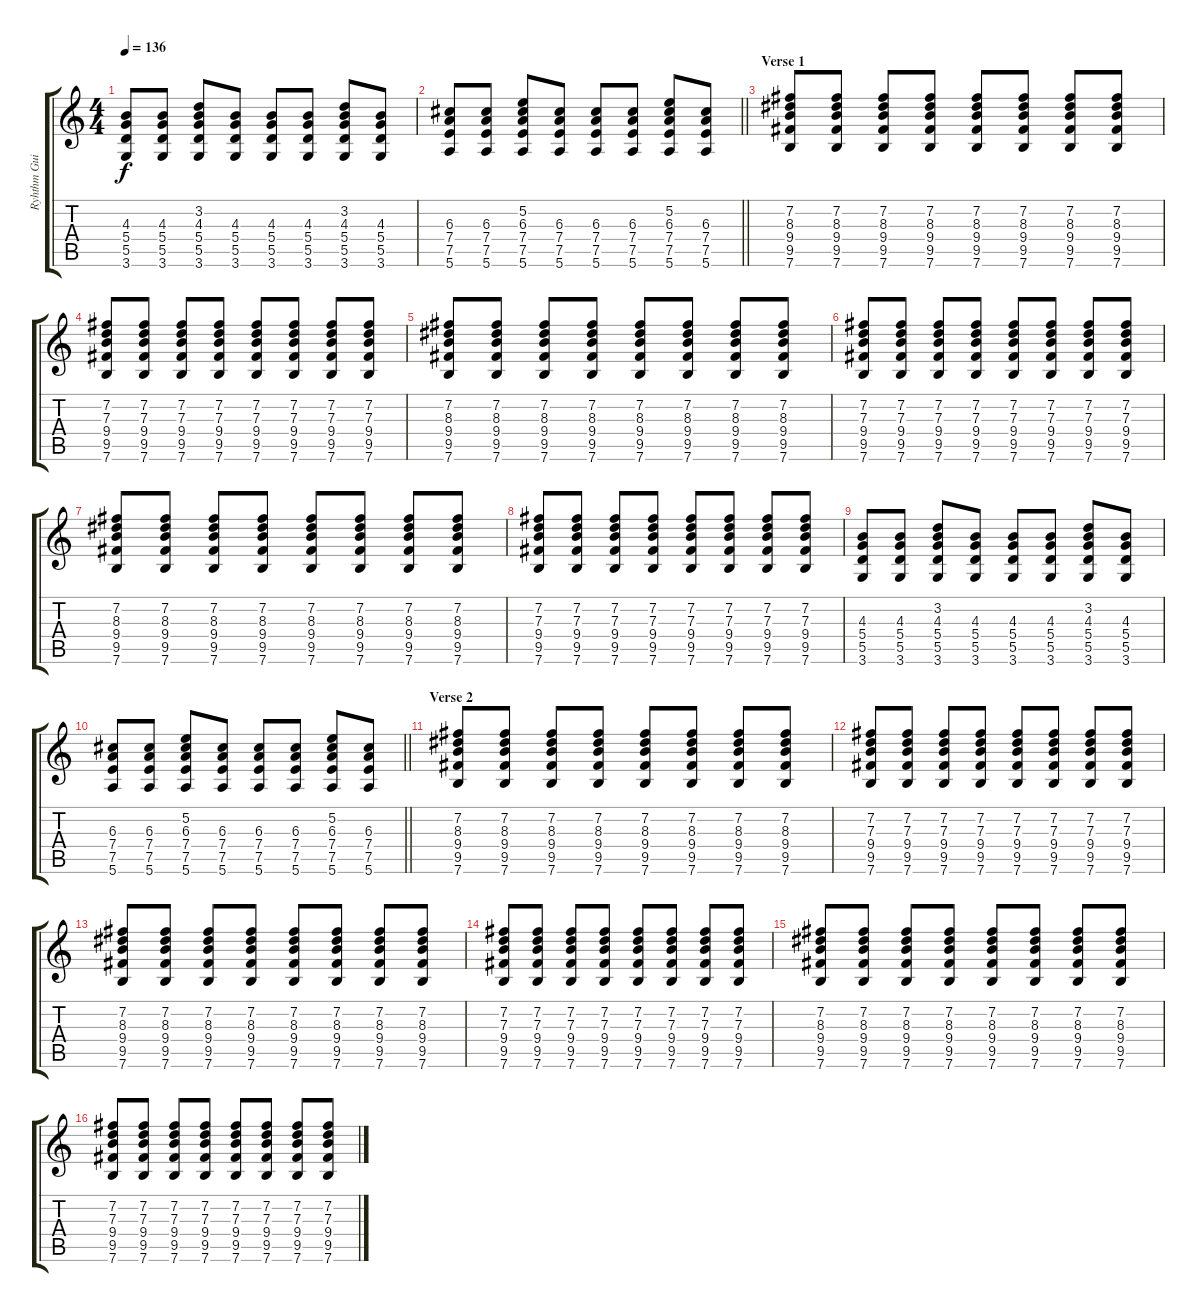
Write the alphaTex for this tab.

\track ("Ryhthm Guitar 1" "Ryhthm Gui") {instrument overdrivenguitar}
\staff {score tabs}
\tuning (E4 B3 G3 D3 A2 E2) {hide}
\ts (4 4)
\tempo 136
\clef g2
\ks c
(4.3 5.4 5.5 3.6).8{dy f} (4.3 5.4 5.5 3.6).8 (3.2 4.3 5.4 5.5 3.6).8 (4.3 5.4 5.5 3.6).8 (4.3 5.4 5.5 3.6).8 (4.3 5.4 5.5 3.6).8 (3.2 4.3 5.4 5.5 3.6).8 (4.3 5.4 5.5 3.6).8 |
\barLineRight lightlight
(6.3 7.4 7.5 5.6).8 (6.3 7.4 7.5 5.6).8 (5.2 6.3 7.4 7.5 5.6).8 (6.3 7.4 7.5 5.6).8 (6.3 7.4 7.5 5.6).8 (6.3 7.4 7.5 5.6).8 (5.2 6.3 7.4 7.5 5.6).8 (6.3 7.4 7.5 5.6).8 |
\section ("" "Verse 1")
(7.2 8.3 9.4 9.5 7.6).8 (7.2 8.3 9.4 9.5 7.6).8 (7.2 8.3 9.4 9.5 7.6).8 (7.2 8.3 9.4 9.5 7.6).8 (7.2 8.3 9.4 9.5 7.6).8 (7.2 8.3 9.4 9.5 7.6).8 (7.2 8.3 9.4 9.5 7.6).8 (7.2 8.3 9.4 9.5 7.6).8 |
(7.2 7.3 9.4 9.5 7.6).8 (7.2 7.3 9.4 9.5 7.6).8 (7.2 7.3 9.4 9.5 7.6).8 (7.2 7.3 9.4 9.5 7.6).8 (7.2 7.3 9.4 9.5 7.6).8 (7.2 7.3 9.4 9.5 7.6).8 (7.2 7.3 9.4 9.5 7.6).8 (7.2 7.3 9.4 9.5 7.6).8 |
(7.2 8.3 9.4 9.5 7.6).8 (7.2 8.3 9.4 9.5 7.6).8 (7.2 8.3 9.4 9.5 7.6).8 (7.2 8.3 9.4 9.5 7.6).8 (7.2 8.3 9.4 9.5 7.6).8 (7.2 8.3 9.4 9.5 7.6).8 (7.2 8.3 9.4 9.5 7.6).8 (7.2 8.3 9.4 9.5 7.6).8 |
(7.2 7.3 9.4 9.5 7.6).8 (7.2 7.3 9.4 9.5 7.6).8 (7.2 7.3 9.4 9.5 7.6).8 (7.2 7.3 9.4 9.5 7.6).8 (7.2 7.3 9.4 9.5 7.6).8 (7.2 7.3 9.4 9.5 7.6).8 (7.2 7.3 9.4 9.5 7.6).8 (7.2 7.3 9.4 9.5 7.6).8 |
(7.2 8.3 9.4 9.5 7.6).8 (7.2 8.3 9.4 9.5 7.6).8 (7.2 8.3 9.4 9.5 7.6).8 (7.2 8.3 9.4 9.5 7.6).8 (7.2 8.3 9.4 9.5 7.6).8 (7.2 8.3 9.4 9.5 7.6).8 (7.2 8.3 9.4 9.5 7.6).8 (7.2 8.3 9.4 9.5 7.6).8 |
(7.2 7.3 9.4 9.5 7.6).8 (7.2 7.3 9.4 9.5 7.6).8 (7.2 7.3 9.4 9.5 7.6).8 (7.2 7.3 9.4 9.5 7.6).8 (7.2 7.3 9.4 9.5 7.6).8 (7.2 7.3 9.4 9.5 7.6).8 (7.2 7.3 9.4 9.5 7.6).8 (7.2 7.3 9.4 9.5 7.6).8 |
(4.3 5.4 5.5 3.6).8 (4.3 5.4 5.5 3.6).8 (3.2 4.3 5.4 5.5 3.6).8 (4.3 5.4 5.5 3.6).8 (4.3 5.4 5.5 3.6).8 (4.3 5.4 5.5 3.6).8 (3.2 4.3 5.4 5.5 3.6).8 (4.3 5.4 5.5 3.6).8 |
\barLineRight lightlight
(6.3 7.4 7.5 5.6).8 (6.3 7.4 7.5 5.6).8 (5.2 6.3 7.4 7.5 5.6).8 (6.3 7.4 7.5 5.6).8 (6.3 7.4 7.5 5.6).8 (6.3 7.4 7.5 5.6).8 (5.2 6.3 7.4 7.5 5.6).8 (6.3 7.4 7.5 5.6).8 |
\section ("" "Verse 2")
(7.2 8.3 9.4 9.5 7.6).8 (7.2 8.3 9.4 9.5 7.6).8 (7.2 8.3 9.4 9.5 7.6).8 (7.2 8.3 9.4 9.5 7.6).8 (7.2 8.3 9.4 9.5 7.6).8 (7.2 8.3 9.4 9.5 7.6).8 (7.2 8.3 9.4 9.5 7.6).8 (7.2 8.3 9.4 9.5 7.6).8 |
(7.2 7.3 9.4 9.5 7.6).8 (7.2 7.3 9.4 9.5 7.6).8 (7.2 7.3 9.4 9.5 7.6).8 (7.2 7.3 9.4 9.5 7.6).8 (7.2 7.3 9.4 9.5 7.6).8 (7.2 7.3 9.4 9.5 7.6).8 (7.2 7.3 9.4 9.5 7.6).8 (7.2 7.3 9.4 9.5 7.6).8 |
(7.2 8.3 9.4 9.5 7.6).8 (7.2 8.3 9.4 9.5 7.6).8 (7.2 8.3 9.4 9.5 7.6).8 (7.2 8.3 9.4 9.5 7.6).8 (7.2 8.3 9.4 9.5 7.6).8 (7.2 8.3 9.4 9.5 7.6).8 (7.2 8.3 9.4 9.5 7.6).8 (7.2 8.3 9.4 9.5 7.6).8 |
(7.2 7.3 9.4 9.5 7.6).8 (7.2 7.3 9.4 9.5 7.6).8 (7.2 7.3 9.4 9.5 7.6).8 (7.2 7.3 9.4 9.5 7.6).8 (7.2 7.3 9.4 9.5 7.6).8 (7.2 7.3 9.4 9.5 7.6).8 (7.2 7.3 9.4 9.5 7.6).8 (7.2 7.3 9.4 9.5 7.6).8 |
(7.2 8.3 9.4 9.5 7.6).8 (7.2 8.3 9.4 9.5 7.6).8 (7.2 8.3 9.4 9.5 7.6).8 (7.2 8.3 9.4 9.5 7.6).8 (7.2 8.3 9.4 9.5 7.6).8 (7.2 8.3 9.4 9.5 7.6).8 (7.2 8.3 9.4 9.5 7.6).8 (7.2 8.3 9.4 9.5 7.6).8 |
(7.2 7.3 9.4 9.5 7.6).8 (7.2 7.3 9.4 9.5 7.6).8 (7.2 7.3 9.4 9.5 7.6).8 (7.2 7.3 9.4 9.5 7.6).8 (7.2 7.3 9.4 9.5 7.6).8 (7.2 7.3 9.4 9.5 7.6).8 (7.2 7.3 9.4 9.5 7.6).8 (7.2 7.3 9.4 9.5 7.6).8
